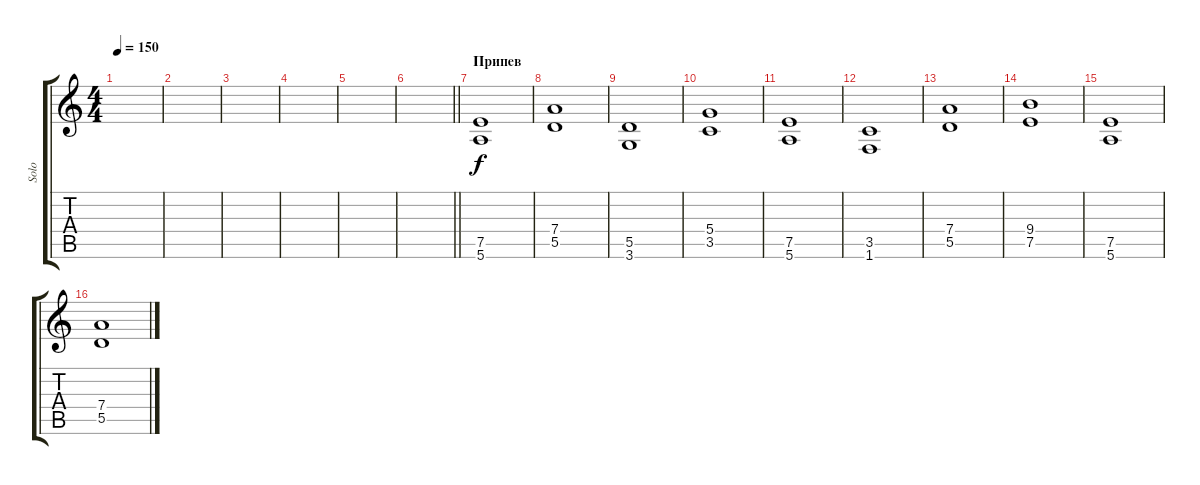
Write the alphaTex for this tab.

\track ("Solo" "Solo") {instrument distortionguitar}
\staff {score tabs}
\tuning (E4 B3 G3 D3 A2 E2) {hide}
\ts (4 4)
\tempo 150
\clef g2
\ks c
|
|
|
|
|
\barLineRight lightlight
|
\section ("" "Припев")
(7.5 5.6).1 |
(7.4 5.5).1 |
(5.5 3.6).1 |
(5.4 3.5).1 |
(7.5 5.6).1 |
(3.5 1.6).1 |
(7.4 5.5).1 |
(9.4 7.5).1 |
(7.5 5.6).1 |
(7.4 5.5).1
